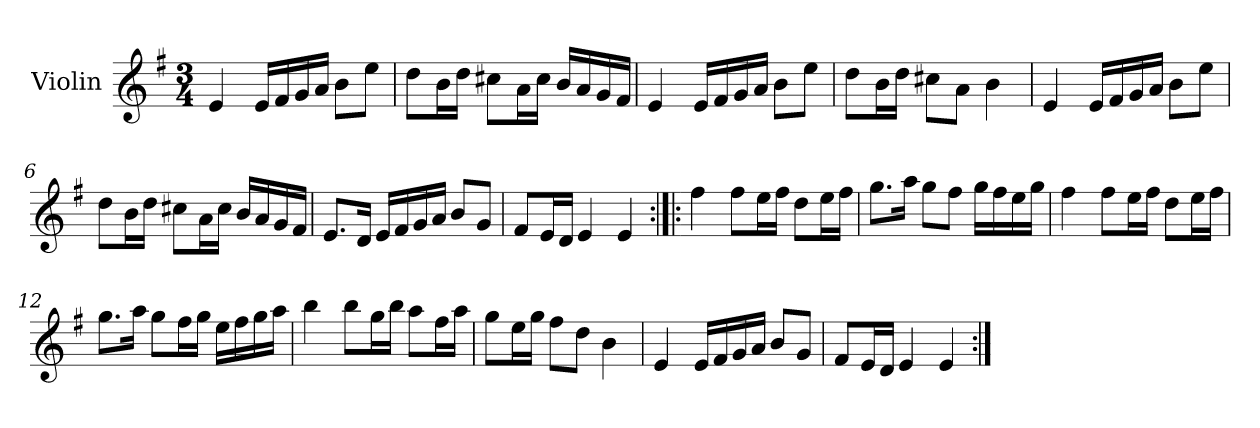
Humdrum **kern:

**kern
*part1
*staff1
*I"Violin
*I'Vln.
*clefG2
*k[f#]
*M3/4
=1
4e/
16e/LL
16f#/
16g/
16a/JJ
8b\L
8ee\J
=2
8dd\L
16b\L
16dd\JJ
8cc#X\L
16a\L
16cc#\JJ
16b/LL
16a/
16g/
16f#/JJ
=3
4e/
16e/LL
16f#/
16g/
16a/JJ
8b\L
8ee\J
=4
8dd\L
16b\L
16dd\JJ
8cc#X\L
8a\J
4b\
!!LO:LB:g=z
=5
4e/
16e/LL
16f#/
16g/
16a/JJ
8b\L
8ee\J
=6
8dd\L
16b\L
16dd\JJ
8cc#X\L
16a\L
16cc#\JJ
16b/LL
16a/
16g/
16f#/JJ
=7
8.e/L
16d/Jk
16e/LL
16f#/
16g/
16a/JJ
8b/L
8g/J
=8
8f#/L
16e/L
16d/JJ
4e/
4e/
!!LO:LB:g=z
=9:|!|:
4ff#\
8ff#\L
16ee\L
16ff#\JJ
8dd\L
16ee\L
16ff#\JJ
=10
8.gg\L
16aa\Jk
8gg\L
8ff#\J
16gg\LL
16ff#\
16ee\
16gg\JJ
=11
4ff#\
8ff#\L
16ee\L
16ff#\JJ
8dd\L
16ee\L
16ff#\JJ
=12
8.gg\L
16aa\Jk
8gg\L
16ff#\L
16gg\JJ
16ee\LL
16ff#\
16gg\
16aa\JJ
!!LO:LB:g=z
=13
4bb\
8bb\L
16gg\L
16bb\JJ
8aa\L
16ff#\L
16aa\JJ
=14
8gg\L
16ee\L
16gg\JJ
8ff#\L
8dd\J
4b\
=15
4e/
16e/LL
16f#/
16g/
16a/JJ
8b/L
8g/J
=16
8f#/L
16e/L
16d/JJ
4e/
4e/
=:|!
*-
